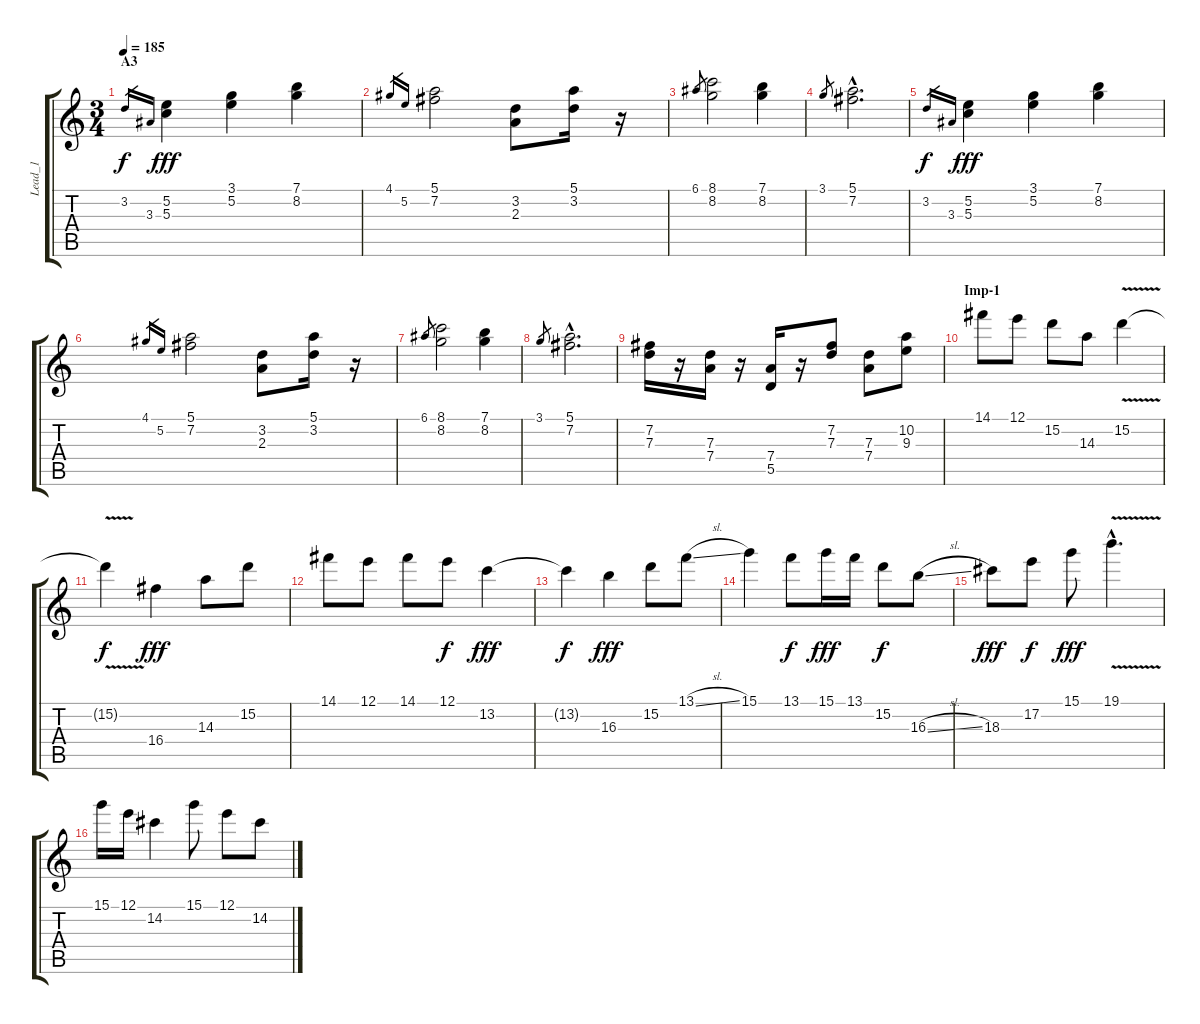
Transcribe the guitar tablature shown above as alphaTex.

\track ("Lead_1" "Lead_1") {instrument acousticguitarnylon}
\staff {score tabs}
\tuning (E4 B3 G3 D3 A2 E2) {hide}
\ts (3 4)
\section ("" "A3")
\tempo 185
\clef g2
\ks c
3.2.16{gr dy f} 3.3.16{gr} (5.2 5.3).4{dy fff volume 10 instrument steeldrums} (3.1 5.2).4 (7.1 8.2).4 |
4.1.16{gr} 5.2.16{gr} (5.1 7.2).2 (3.2 2.3).8 (5.1 3.2).16 r.16 |
6.1.8{gr} (8.1 8.2).2 (7.1 8.2).4 |
3.1.8{gr} (5.1{hac} 7.2{hac}).2{d} |
3.2.16{gr dy f} 3.3.16{gr} (5.2 5.3).4{dy fff volume 13 instrument acousticguitarsteel} (3.1 5.2).4 (7.1 8.2).4 |
4.1.16{gr} 5.2.16{gr} (5.1 7.2).2 (3.2 2.3).8 (5.1 3.2).16 r.16 |
6.1.8{gr} (8.1 8.2).2 (7.1 8.2).4 |
3.1.8{gr} (5.1{hac} 7.2{hac}).2{d} |
(7.2 7.3).16 r.16 (7.3 7.4).16 r.16 (7.4 5.5).16 r.16 (7.2 7.3).8 (7.3 7.4).8 (10.2 9.3).8 |
\section ("" "Imp-1")
14.1.8{instrument acousticguitarnylon} 12.1.8 15.2.8 14.3.8 15.2{v}.4 |
15.2{t}.4{dy f} 16.4.4{dy fff} 14.3.8 15.2.8 |
14.1.8 12.1.8 14.1.8 12.1.8{dy f} 13.2.4{dy fff} |
13.2{t}.4{dy f} 16.3.4{dy fff} 15.2.8 13.1{sl}.8 |
15.1.4 13.1.8{dy f} 15.1.16{dy fff} 13.1.16 15.2.8{dy f} 16.3{sl}.8 |
18.3.8{dy fff} 17.2.8{dy f} 15.1.8{dy fff} 19.1{v hac}.4{d} |
15.1.16 12.1.16 14.2.4 15.1.8 12.1.8 14.2.8
